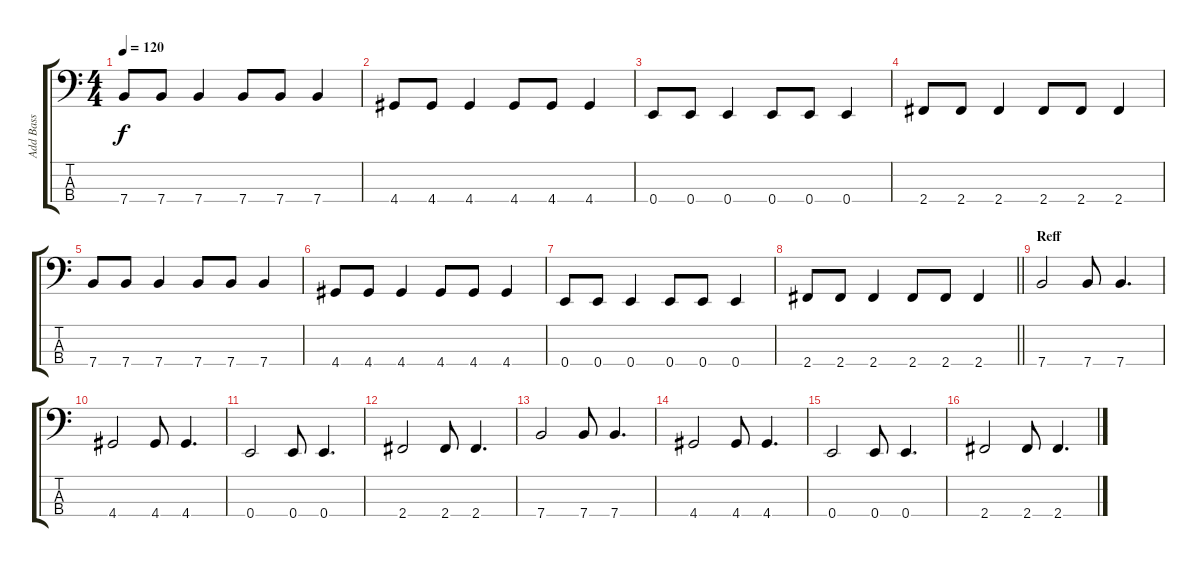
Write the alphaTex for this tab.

\track ("Add Bass" "Add Bass") {instrument electricbassfinger}
\staff {score tabs}
\tuning (G2 D2 A1 E1) {hide}
\ts (4 4)
\tempo 120
\clef f4
\ks c
7.4.8{dy f} 7.4.8 7.4.4 7.4.8 7.4.8 7.4.4 |
4.4.8 4.4.8 4.4.4 4.4.8 4.4.8 4.4.4 |
0.4.8 0.4.8 0.4.4 0.4.8 0.4.8 0.4.4 |
2.4.8 2.4.8 2.4.4 2.4.8 2.4.8 2.4.4 |
7.4.8 7.4.8 7.4.4 7.4.8 7.4.8 7.4.4 |
4.4.8 4.4.8 4.4.4 4.4.8 4.4.8 4.4.4 |
0.4.8 0.4.8 0.4.4 0.4.8 0.4.8 0.4.4 |
\barLineRight lightlight
2.4.8 2.4.8 2.4.4 2.4.8 2.4.8 2.4.4 |
\section ("" "Reff")
7.4.2 7.4.8 7.4.4{d} |
4.4.2 4.4.8 4.4.4{d} |
0.4.2 0.4.8 0.4.4{d} |
2.4.2 2.4.8 2.4.4{d} |
7.4.2 7.4.8 7.4.4{d} |
4.4.2 4.4.8 4.4.4{d} |
0.4.2 0.4.8 0.4.4{d} |
2.4.2 2.4.8 2.4.4{d}
